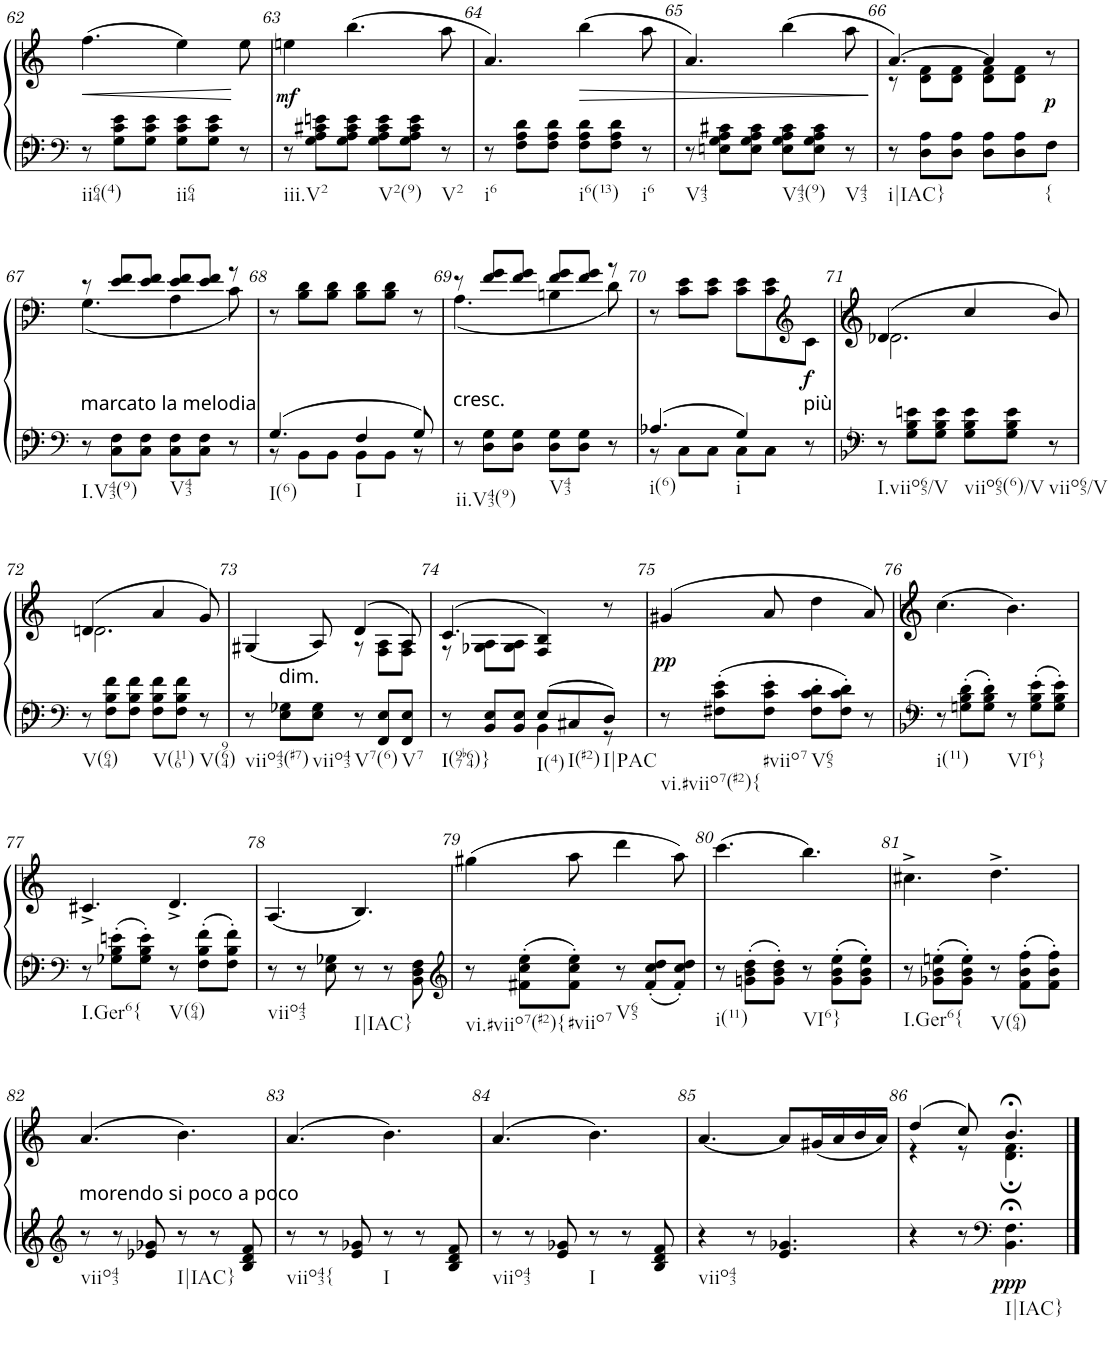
**kern	**kern	**dynam
*part1	*part1	*part1
*staff2	*staff1	*staff1/2
*I"Klavier	*	*
*I'Klav.	*	*
!!LO:PB:g=z
*clefF4	*clefG2	*
*k[b-e-]	*k[b-e-]	*
*B-:	*B-:	*
*M6/8	*M6/8	*
=62	=62	=62
!LO:TX:b:t=ii64(4)	!	!
!	!	!LO:HP:b
8r	(4.ff\	<
8G\ 8c\ 8e-\L	.	.
8G\ 8c\ 8e-\J	.	.
!LO:TX:b:t=ii64	!	!
8G\ 8c\ 8e-\L	4ee-\)	.
8G\ 8c\ 8e-\J	.	.
8r	8ee-\	[
=63	=63	=63
!LO:TX:b:t=iii.V2	!	!
!	!	!LO:DY:b
8r	4een\	mf
8G\ 8A\ 8c#X\ 8en\L	.	.
8G\ 8A\ 8c#\ 8e\J	(4.bb-\	.
!LO:TX:b:t=V2(9)	!	!
8G\ 8A\ 8c#\ 8e\L	.	.
8G\ 8A\ 8c#\ 8e\J	.	.
!LO:TX:b:t=V2	!	!
8r	8aa\	.
=64	=64	=64
!LO:TX:b:t=i6	!	!
8r	4.a/)	.
8F\ 8A\ 8d\L	.	.
8F\ 8A\ 8d\J	.	.
!LO:TX:b:t=i6(13)	!	!
!	!	!LO:HP:b
8F\ 8A\ 8d\L	(4bb-\	>
8F\ 8A\ 8d\J	.	.
!LO:TX:b:t=i6	!	!
8r	8aa\	.
=65	=65	=65
!LO:TX:b:t=V43	!	!
8r	4.a/)	.
8En\ 8G\ 8A\ 8c#X\L	.	.
8E\ 8G\ 8A\ 8c#\J	.	.
!LO:TX:b:t=V43(9)	!	!
8E\ 8G\ 8A\ 8c#\L	(4bb-\	.
8E\ 8G\ 8A\ 8c#\J	.	.
!LO:TX:b:t=V43	!	!
8r	8aa\	.
.	.	]
=66	=66	=66
*	*^	*
!LO:TX:b:t=i|IAC}	!	!	!
8r	[4.a/)	8r	.
8D\ 8A\L	.	8d\ 8f\L	.
8D\ 8A\J	.	8d\ 8f\J	.
8D\ 8A\L	4a/]	8d\ 8f\L	.
8D\ 8A\	.	8d\ 8f\J	.
!LO:TX:b:t={	!	!	!
!	!	!	!LO:DY:b
8F\J	8r	8ryy	p
!!LO:LB:g=z	!!
=67	=67	=67	=67
*clefF4	*	*	*
*k[b-e-]	*k[b-e-]	*	*
*B-:	*B-:	*	*
!LO:TX:a:t=marcato la melodia	!	!	!
!LO:TX:b:t=I.V43(9)	!	!	!
8r	8r	(4.G\	.
8C\ 8F\L	8e-/ 8f/L	.	.
8C\ 8F\J	8e-/ 8f/J	.	.
!LO:TX:b:t=V43	!	!	!
8C\ 8F\L	8e-/ 8f/L	4A\	.
8C\ 8F\J	8e-/ 8f/J	.	.
8r	8r	8c\)	.
=68	=68	=68	=68
*^	*	*	*
!LO:TX:b:t=I(6)	!	!	!	!
*	*	*v	*v	*
4.G/	8r	8r	.
.	8BB-\L	8B-\ 8d\L	.
.	8BB-\J	8B-\ 8d\J	.
!LO:TX:b:t=I	!	!	!
4F/	8BB-\L	8B-\ 8d\L	.
.	8BB-\J	8B-\ 8d\J	.
8G/	8r	8r	.
=69	=69	=69	=69
*	*	*^	*
!LO:TX:a:t=cresc.	!	!	!	!
!LO:TX:b:t=ii.V43(9)	!	!	!	!
*v	*v	*	*	*
8r	8r	(4.A\	.
8D\ 8G\L	8f/ 8g/L	.	.
8D\ 8G\J	8f/ 8g/J	.	.
!LO:TX:b:t=V43	!	!	!
8D\ 8G\L	8f/ 8g/L	4Bn\	.
8D\ 8G\J	8f/ 8g/J	.	.
8r	8r	8d\)	.
=70	=70	=70	=70
*^	*	*	*
!LO:TX:b:t=i(6)	!	!	!	!
*	*	*v	*v	*
4.A-X/	8r	8r	.
.	8C\L	8c\ 8e-\L	.
.	8C\J	8c\ 8e-\J	.
!LO:TX:b:t=i	!	!	!
4G/	8C\L	8c\ 8e-\L	.
.	8C\J	8c\ 8e-\	.
*	*	*clefG2	*
!LO:TX:a:t=più	!	!	!
!	!	!	!LO:DY:b
8r	8ryy	8c\J	f
*v	*v	*	*
=71	=71	=71
*clefF4	*	*
*k[b-e-]	*k[b-e-]	*
*B-:	*B-:	*
*^	*^	*
!LO:TX:b:t=I.viio65/V	!	!	!	!
*v	*v	*	*	*
8r	(4.d-X/	2.d-\	.
8G\ 8B-\ 8en\L	.	.	.
8G\ 8B-\ 8e\J	.	.	.
!LO:TX:b:t=viio65(6)/V	!	!	!
8G\ 8B-\ 8e\L	4cc/	.	.
8G\ 8B-\ 8e\J	.	.	.
!LO:TX:b:t=viio65/V	!	!	!
8r	8b-/)	.	.
!!LO:LB:g=z	!!
=72	=72	=72	=72
*clefF4	*	*	*
*k[b-e-]	*k[b-e-]	*	*
*B-:	*B-:	*	*
!LO:TX:b:t=V(64)	!	!	!
8r	(4.dn/	2.d\	.
8F\ 8B-\ 8f\L	.	.	.
8F\ 8B-\ 8f\J	.	.	.
!LO:TX:b:t=V(116)	!	!	!
8F\ 8B-\ 8f\L	4a/	.	.
8F\ 8B-\ 8f\J	.	.	.
!LO:TX:b:t=V(964)	!	!	!
8r	8g/)	.	.
=73	=73	=73	=73
!LO:TX:b:t=viio43(#7)	!	!	!
8r	(4G#X/	4.ryy	.
!LO:TX:a:t=dim.	!	!	!
8E-\ 8G-X\L	.	.	.
!LO:TX:b:t=viio43	!	!	!
8E-\ 8G-\J	8A/)	.	.
!LO:TX:b:t=V7(6)	!	!	!
8r	(4d/	8r	.
8FF/ 8E-/L	.	8F\ 8A\L	.
!LO:TX:b:t=V7	!	!	!
8FF/ 8E-/J	8A/)	8F\ 8A\J	.
=74	=74	=74	=74
*^	*	*	*
!LO:TX:b:t=I(97b64)}	!	!	!	!
8r	4.ryy	(4.c/	8r	.
8BB-/ 8E-/L	.	.	8G-X\ 8A\L	.
8BB-/ 8E-/J	.	.	8G-\ 8A\J	.
!LO:TX:b:t=I(4)	!	!	!	!
8E-/L	4BB-\	4F/ 4B-/)	4.ryy	.
!LO:TX:b:t=I(#2)	!	!	!	!
8C#X/	.	.	.	.
!LO:TX:b:t=I|PAC	!	!	!	!
8D/J	8r	8r	.	.
*	*	*v	*v	*
=75	=75	=75	=75
!LO:TX:b:t=vi.#viio7(#2){	!	!	!
!	!	!	!LO:DY:b
*v	*v	*	*
8r	(4g#X/	pp
8F#X\' 8c\' 8e-\'L	.	.
!LO:TX:b:t=#viio7	!	!
8F#\' 8c\' 8e-\'J	8a/	.
!LO:TX:b:t=V65	!	!
8F#\' 8c\' 8d\'L	4dd\	.
8F#\' 8c\' 8d\'J	.	.
8r	8a/)	.
=76	=76	=76
*clefF4	*	*
*k[b-e-]	*k[b-e-]	*
*B-:	*B-:	*
!LO:TX:b:t=i(11)	!	!
8r	(4.cc\	.
8Gn\' 8B-\' 8d\'L	.	.
8G\' 8B-\' 8d\'J	.	.
!LO:TX:b:t=VI6}	!	!
8r	4.b-\)	.
8G\' 8B-\' 8e-\'L	.	.
8G\' 8B-\' 8e-\'J	.	.
!!LO:LB:g=z
=77	=77	=77
*clefF4	*	*
*k[b-e-]	*k[b-e-]	*
*B-:	*B-:	*
!LO:TX:b:t=I.Ger6{	!	!
8r	4.c#X^/	.
8G-X\' 8B-\' 8en\'L	.	.
8G-\' 8B-\' 8e\'J	.	.
!LO:TX:b:t=V(64)	!	!
8r	4.d^/	.
8F\' 8B-\' 8f\'L	.	.
8F\' 8B-\' 8f\'J	.	.
=78	=78	=78
!LO:TX:b:t=viio43	!	!
8r	(4.A/	.
8r	.	.
8E-\ 8G-X\	.	.
!LO:TX:b:t=I|IAC}	!	!
8r	4.B-/)	.
8r	.	.
8BB-\ 8D\ 8F\	.	.
=79	=79	=79
*clefG2	*	*
!LO:TX:b:t=vi.#viio7(#2){	!	!
8r	(4gg#X\	.
8f#X\' 8cc\' 8ee-\'L	.	.
!LO:TX:b:t=#viio7	!	!
8f#\' 8cc\' 8ee-\'J	8aa\	.
!LO:TX:b:t=V65	!	!
8r	4ddd\	.
8f#/' 8cc/' 8dd/'L	.	.
8f#/' 8cc/' 8dd/'J	8aa\)	.
=80	=80	=80
!LO:TX:b:t=i(11)	!	!
8r	(4.ccc\	.
8gn\' 8b-\' 8dd\'L	.	.
8g\' 8b-\' 8dd\'J	.	.
!LO:TX:b:t=VI6}	!	!
8r	4.bb-\)	.
8g\' 8b-\' 8ee-\'L	.	.
8g\' 8b-\' 8ee-\'J	.	.
=81	=81	=81
!LO:TX:b:t=I.Ger6{	!	!
8r	4.cc#X^\	.
8g-X\' 8b-\' 8een\'L	.	.
8g-\' 8b-\' 8ee\'J	.	.
!LO:TX:b:t=V(64)	!	!
8r	4.dd^\	.
8f\' 8b-\' 8ff\'L	.	.
8f\' 8b-\' 8ff\'J	.	.
!!LO:LB:g=z
=82	=82	=82
*clefG2	*	*
*k[b-e-]	*k[b-e-]	*
*B-:	*B-:	*
!LO:TX:a:t=morendo si poco a poco	!	!
!LO:TX:b:t=viio43	!	!
8r	(4.a/	.
8r	.	.
8e-X/ 8g-X/	.	.
!LO:TX:b:t=I|IAC}	!	!
8r	4.b-\)	.
8r	.	.
8B-/ 8d/ 8f/	.	.
=83	=83	=83
!LO:TX:b:t=viio43{	!	!
8r	(4.a/	.
8r	.	.
8e-/ 8g-X/	.	.
!LO:TX:b:t=I	!	!
8r	4.b-\)	.
8r	.	.
8B-/ 8d/ 8f/	.	.
=84	=84	=84
!LO:TX:b:t=viio43	!	!
8r	(4.a/	.
8r	.	.
8e-/ 8g-X/	.	.
!LO:TX:b:t=I	!	!
8r	4.b-\)	.
8r	.	.
8B-/ 8d/ 8f/	.	.
=85	=85	=85
!LO:TX:b:t=viio43	!	!
4r	[4.a/	.
8r	.	.
4.e-/ 4.g-X/	8a/L]	.
.	(16g#X/L	.
.	16a/	.
.	16b-/	.
.	16a/JJ)	.
=86	=86	=86
*	*^	*
4r	(4dd/	4r	.
8r	8cc/)	8r	.
*clefF4	*	*	*
!LO:TX:b:t=I|IAC}	!	!	!
!	!	!	!LO:DY:b=2
4.BB-\;< 4.F\;<	4.b-;</	4.d\; 4.f\;	ppp
*	*v	*v	*
==	==	==
*-	*-	*-
